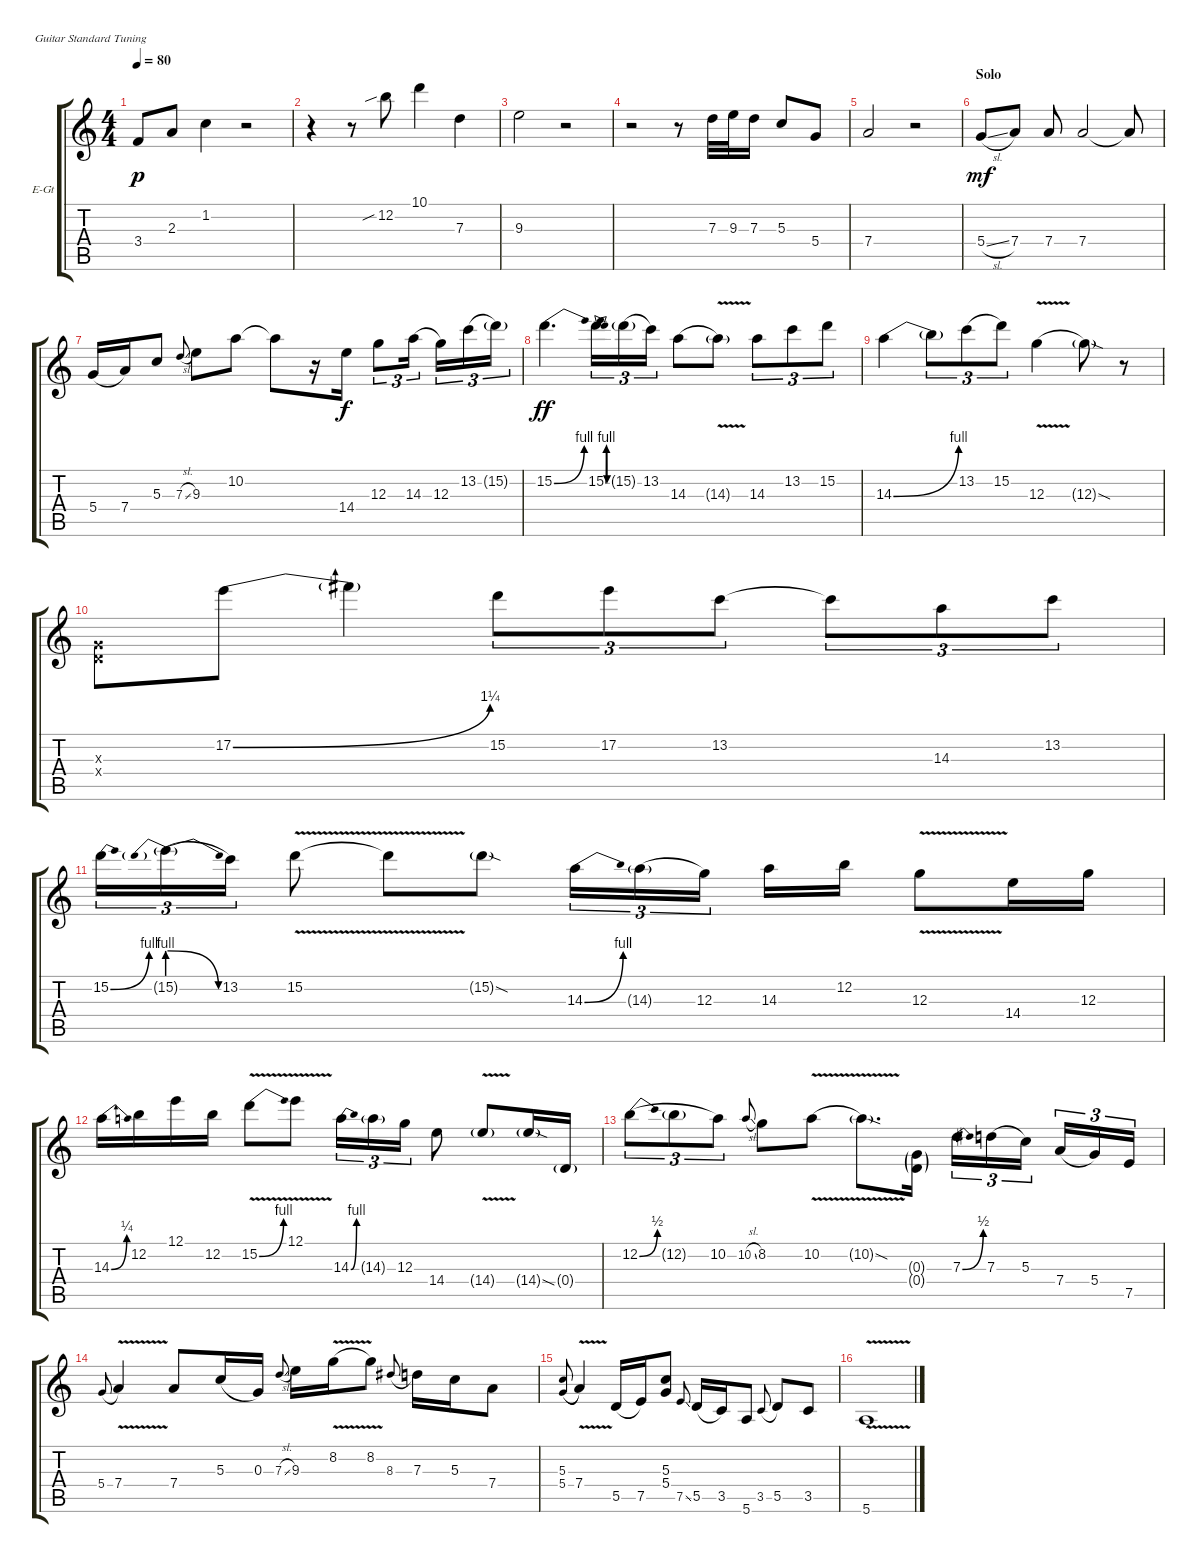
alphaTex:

\defaultSystemsLayout 4
\bracketExtendMode groupsimilarinstruments
\firstSystemTrackNameOrientation horizontal
\otherSystemsTrackNameOrientation horizontal
\track ("Electric Guitar" "E-Gt") {instrument overdrivenguitar}
\staff {score tabs}
\tuning (E4 B3 G3 D3 A2 E2)
\ts (4 4)
\tempo 80
\clef g2
\ks c
3.4.8{dy p} 2.3.8 1.2.4 r.2 |
r.4 r.8 12.2{sib}.8 10.1.4 7.3.4 |
9.3.2 r.2 |
r.2 r.8 7.3.32 9.3.32 7.3.16 5.3.8 5.4.8 |
7.4.2 r.2 |
\section ("" "Solo")
5.4{sl}.8{dy mf} 7.4.8 7.4.8 7.4.2 7.4{t}.8 |
5.4.16{legatoorigin} 7.4.16 5.3.8 7.3{sl}.8{gr onbeat} 9.3.8 10.2.8 10.2{t}.8 r.16 14.4.16{dy f} 12.3.8{tu (3 2)} 14.3.16{tu (3 2) legatoorigin} 12.3.16{tu (3 2)} 13.2.16{tu (3 2) legatoorigin} 15.2{g}.16{tu (3 2)} |
15.2{be (bend 0 0 16.2 4)}.4{d dy ff} 15.2{be (bendrelease 0 0 10.2 4 20.4 4 30 0)}.16{tu (3 2)} 15.2{g}.16{tu (3 2) legatoorigin} 13.2.16{tu (3 2)} 14.3.8{legatoorigin} 14.3{v g}.8 14.3.8{tu (3 2)} 13.2.8{tu (3 2)} 15.2.8{tu (3 2)} |
14.3{be (bend 0 0 15 4)}.4 14.3{t}.8{tu (3 2)} 13.2.8{tu (3 2) legatoorigin} 15.2.8{tu (3 2)} 12.3{v}.4{legatoorigin} 12.3{sod g}.8 r.8 |
(0.3{x} 0.4{x}).8 17.2{be (bend 0 0 19.2 5)}.8 17.2{t}.4 15.2.8{tu (3 2)} 17.2.8{tu (3 2)} 13.2.8{tu (3 2)} 13.2{t}.8{tu (3 2)} 14.3.8{tu (3 2)} 13.2.8{tu (3 2)} |
15.2{be (bend 0 0 12 4)}.16{tu (3 2)} 15.2{be (prebendrelease 0 4 15 0) g}.16{tu (3 2) legatoorigin} 13.2.16{tu (3 2)} 15.2{v}.8 15.2{v t}.8 15.2{sod g}.8 14.3{be (bend 0 0 10.799999999999999 4)}.16{tu (3 2)} 14.3{g}.16{tu (3 2) legatoorigin} 12.3.16{tu (3 2)} 14.3.16 12.2.16 12.3{v}.8 14.4.16 12.3.16 |
14.3{be (bend 0 0 23.4 1)}.16 12.2.16 12.1.16 12.2.16 15.2{be (bend 0 0 15 4) v}.8 12.1{v}.8 14.3{be (bend 0 0 15 4)}.16{tu (3 2)} 14.3{g}.16{tu (3 2)} 12.3.16{tu (3 2)} 14.4.8 14.4{v g}.8 14.4{sod g}.16 0.4{g}.16 |
12.2{be (bend 0 0 15.6 2)}.8{tu (3 2) legatoorigin} 12.2{g}.8{tu (3 2) legatoorigin} 10.2.8{tu (3 2)} 10.2{sl}.8{tu (3 2) gr onbeat} 8.2.8 10.2{v}.8{legatoorigin} 10.2{v sod g}.8{d} (0.3{g} 0.4{g}).16 7.3{be (bend 0 0 15 2)}.16{tu (3 2)} 7.3.16{tu (3 2) legatoorigin} 5.3.16{tu (3 2)} 7.4.16{tu (3 2) legatoorigin} 5.4.16{tu (3 2)} 7.5.16{tu (3 2)} |
5.4.8{gr onbeat legatoorigin} 7.4{v}.4 7.4.8 5.3.16{legatoorigin} 0.3.16 7.3{sl}.8{gr onbeat} 9.3.16 8.2{v}.16{legatoorigin} 8.2{v}.8 8.3.8{gr onbeat legatoorigin} 7.3.16 5.3.16 7.4.8 |
(5.4 5.3).8{gr onbeat legatoorigin} 7.4{v}.4 5.5.16{legatoorigin} 7.5.16 (5.4 5.3).8 7.5{ss}.8{gr onbeat} 5.5.16{legatoorigin} 3.5.16 5.6.8 3.5.8{gr onbeat legatoorigin} 5.5.8 3.5.8 |
5.6{v}.1
